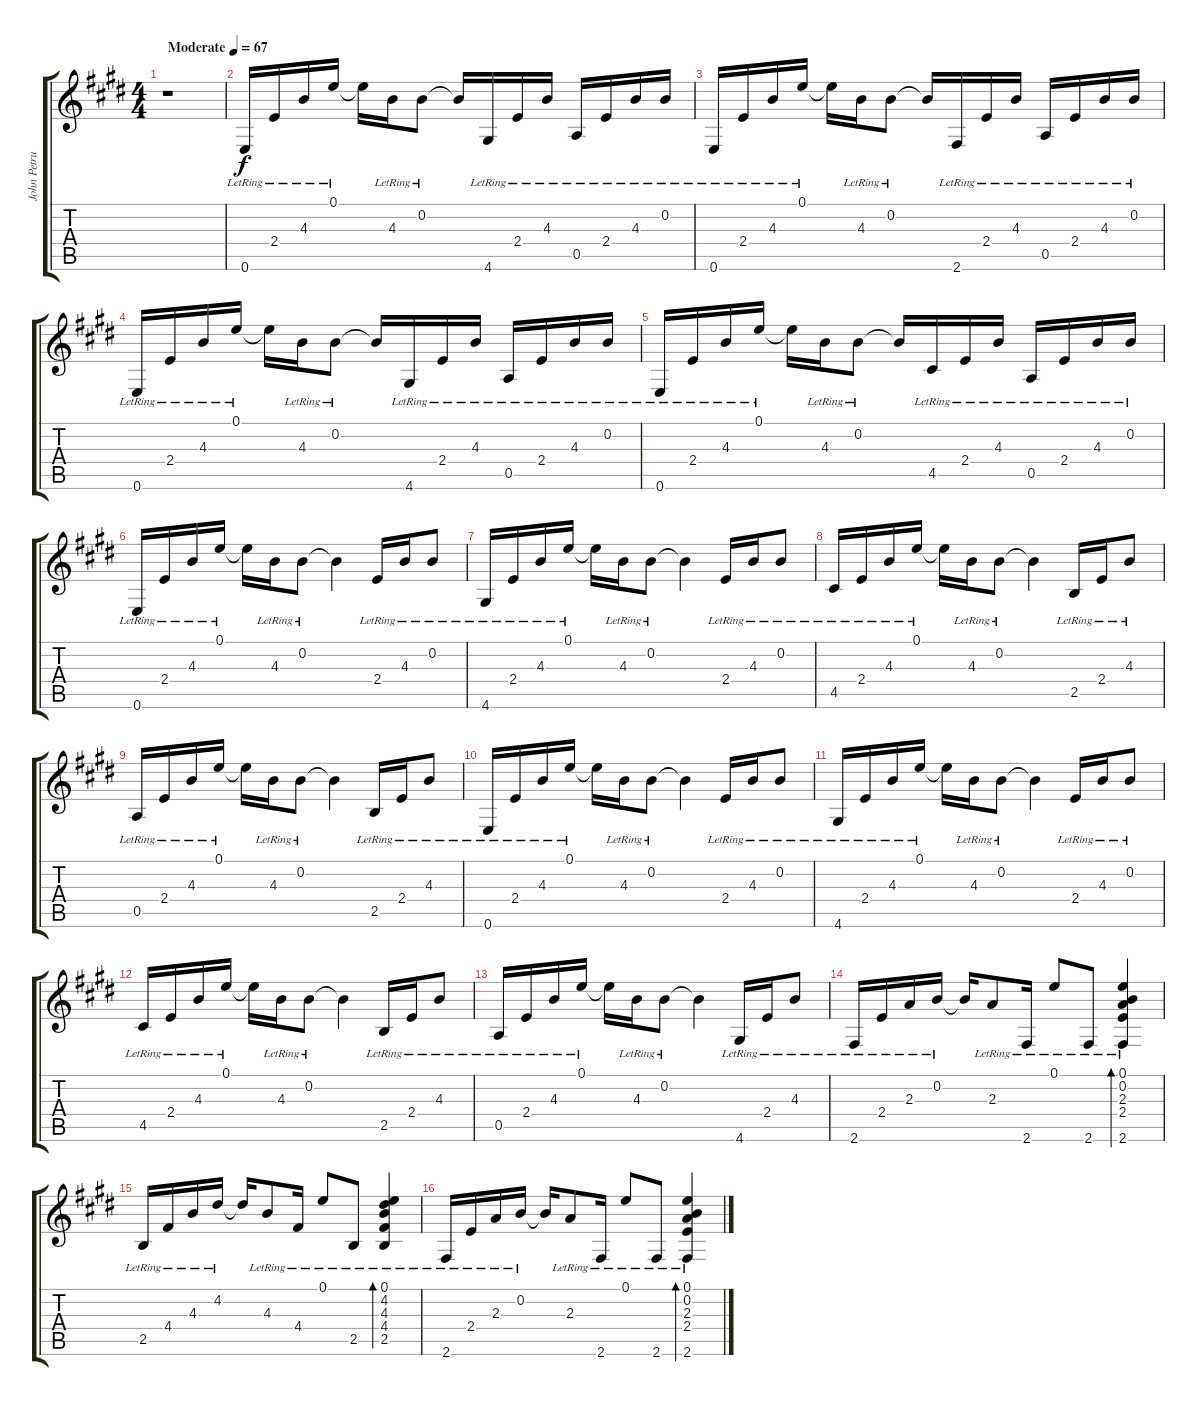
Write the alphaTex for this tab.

\track ("John Petrucci - Acous. Gtr. 2" "John Petru") {instrument acousticguitarnylon}
\staff {score tabs}
\tuning (E4 B3 G3 D3 A2 E2) {hide}
\ts (4 4)
\tempo (67 "Moderate")
\clef g2
\ks e
r.1{dy f instrument acousticguitarnylon} |
0.6{lr}.16 2.4{lr}.16 4.3{lr}.16 0.1{lr}.16 0.1{t}.16 4.3{lr}.16 0.2{lr}.8 0.2{t}.16 4.6{lr}.16 2.4{lr}.16 4.3{lr}.16 0.5{lr}.16 2.4{lr}.16 4.3{lr}.16 0.2{lr}.16 |
0.6{lr}.16 2.4{lr}.16 4.3{lr}.16 0.1{lr}.16 0.1{t}.16 4.3{lr}.16 0.2{lr}.8 0.2{t}.16 2.6{lr}.16 2.4{lr}.16 4.3{lr}.16 0.5{lr}.16 2.4{lr}.16 4.3{lr}.16 0.2{lr}.16 |
0.6{lr}.16 2.4{lr}.16 4.3{lr}.16 0.1{lr}.16 0.1{t}.16 4.3{lr}.16 0.2{lr}.8 0.2{t}.16 4.6{lr}.16 2.4{lr}.16 4.3{lr}.16 0.5{lr}.16 2.4{lr}.16 4.3{lr}.16 0.2{lr}.16 |
0.6{lr}.16 2.4{lr}.16 4.3{lr}.16 0.1{lr}.16 0.1{t}.16 4.3{lr}.16 0.2{lr}.8 0.2{t}.16 4.5{lr}.16 2.4{lr}.16 4.3{lr}.16 0.5{lr}.16 2.4{lr}.16 4.3{lr}.16 0.2{lr}.16 |
0.6{lr}.16 2.4{lr}.16 4.3{lr}.16 0.1{lr}.16 0.1{t}.16 4.3{lr}.16 0.2{lr}.8 0.2{t}.4 2.4{lr}.16 4.3{lr}.16 0.2{lr}.8 |
4.6{lr}.16 2.4{lr}.16 4.3{lr}.16 0.1{lr}.16 0.1{t}.16 4.3{lr}.16 0.2{lr}.8 0.2{t}.4 2.4{lr}.16 4.3{lr}.16 0.2{lr}.8 |
4.5{lr}.16 2.4{lr}.16 4.3{lr}.16 0.1{lr}.16 0.1{t}.16 4.3{lr}.16 0.2{lr}.8 0.2{t}.4 2.5{lr}.16 2.4{lr}.16 4.3{lr}.8 |
0.5{lr}.16 2.4{lr}.16 4.3{lr}.16 0.1{lr}.16 0.1{t}.16 4.3{lr}.16 0.2{lr}.8 0.2{t}.4 2.5{lr}.16 2.4{lr}.16 4.3{lr}.8 |
0.6{lr}.16 2.4{lr}.16 4.3{lr}.16 0.1{lr}.16 0.1{t}.16 4.3{lr}.16 0.2{lr}.8 0.2{t}.4 2.4{lr}.16 4.3{lr}.16 0.2{lr}.8 |
4.6{lr}.16 2.4{lr}.16 4.3{lr}.16 0.1{lr}.16 0.1{t}.16 4.3{lr}.16 0.2{lr}.8 0.2{t}.4 2.4{lr}.16 4.3{lr}.16 0.2{lr}.8 |
4.5{lr}.16 2.4{lr}.16 4.3{lr}.16 0.1{lr}.16 0.1{t}.16 4.3{lr}.16 0.2{lr}.8 0.2{t}.4 2.5{lr}.16 2.4{lr}.16 4.3{lr}.8 |
0.5{lr}.16 2.4{lr}.16 4.3{lr}.16 0.1{lr}.16 0.1{t}.16 4.3{lr}.16 0.2{lr}.8 0.2{t}.4 4.6{lr}.16 2.4{lr}.16 4.3{lr}.8 |
2.6{lr}.16 2.4{lr}.16 2.3{lr}.16 0.2{lr}.16 0.2{t}.16 2.3{lr}.8 2.6{lr}.16 0.1{lr}.8 2.6{lr}.8 (0.1{lr} 0.2{lr} 2.3{lr} 2.4{lr} 2.6{lr}).4{bd 120} |
2.5{lr}.16 4.4{lr}.16 4.3{lr}.16 4.2{lr}.16 4.2{t}.16 4.3{lr}.8 4.4{lr}.16 0.1{lr}.8 2.5{lr}.8 (0.1{lr} 4.2{lr} 4.3{lr} 4.4{lr} 2.5{lr}).4{bd 120} |
2.6{lr}.16 2.4{lr}.16 2.3{lr}.16 0.2{lr}.16 0.2{t}.16 2.3{lr}.8 2.6{lr}.16 0.1{lr}.8 2.6{lr}.8 (0.1{lr} 0.2{lr} 2.3{lr} 2.4{lr} 2.6{lr}).4{bd 120}
